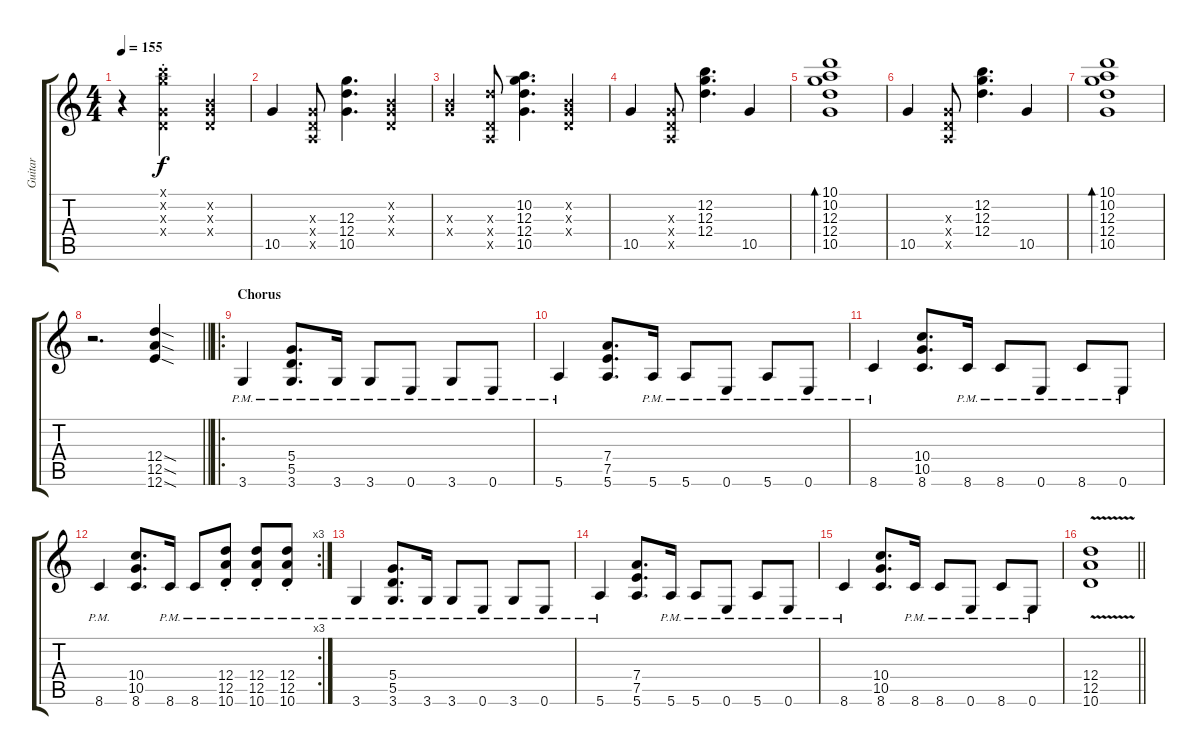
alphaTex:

\track ("Guitar" "Guitar") {instrument electricguitarclean}
\staff {score tabs}
\tuning (E4 B3 G3 D3 A2 E2) {hide}
\ts (4 4)
\tempo 155
\clef g2
\ks c
r.4{dy f} (7.1{st x} 8.2{st x} 0.3{x} 0.4{x}).2 (0.2{x} 0.3{x} 0.4{x}).4 |
10.5.4 (0.3{x} 0.4{x} 0.5{x}).8 (12.3 12.4 10.5).4{d} (0.2{x} 0.3{x} 0.4{x}).4 |
(0.3{x} 9.4{x}).4 (7.3{x} 0.4{x} 0.5{x}).8 (10.2 12.3 12.4 10.5).4{d} (0.2{x} 0.3{x} 0.4{x}).4 |
10.5.4 (0.3{x} 0.4{x} 0.5{x}).8 (12.2 12.3 12.4).4{d} 10.5.4 |
(10.1 10.2 12.3 12.4 10.5).1{bd 120} |
10.5.4 (0.3{x} 0.4{x} 0.5{x}).8 (12.2 12.3 12.4).4{d} 10.5.4 |
(10.1 10.2 12.3 12.4 10.5).1{bd 120} |
\barLineRight lightlight
r.2{d instrument distortionguitar} (12.4{sod} 12.5{sod} 12.6{sod}).4 |
\ro
\section ("" "Chorus")
3.6{pm}.4{instrument distortionguitar} (5.4{pm} 5.5{pm} 3.6{pm}).8{d} 3.6{pm}.16 3.6{pm}.8 0.6{pm}.8 3.6{pm}.8 0.6{pm}.8 |
5.6{pm}.4 (7.4 7.5 5.6).8{d} 5.6{pm}.16 5.6{pm}.8 0.6{pm}.8 5.6{pm}.8 0.6{pm}.8 |
8.6{pm}.4 (10.4 10.5 8.6).8{d} 8.6{pm}.16 8.6{pm}.8 0.6{pm}.8 8.6{pm}.8 0.6{pm}.8 |
\rc 3
8.6{pm}.4 (10.4 10.5 8.6).8{d} 8.6{pm}.16 8.6{pm}.8 (12.4{pm st} 12.5{pm st} 10.6{pm st}).8 (12.4{pm st} 12.5{pm st} 10.6{pm st}).8 (12.4{pm st} 12.5{pm st} 10.6{pm st}).8 |
3.6{pm}.4{instrument distortionguitar} (5.4{pm} 5.5{pm} 3.6{pm}).8{d} 3.6{pm}.16 3.6{pm}.8 0.6{pm}.8 3.6{pm}.8 0.6{pm}.8 |
5.6{pm}.4 (7.4 7.5 5.6).8{d} 5.6{pm}.16 5.6{pm}.8 0.6{pm}.8 5.6{pm}.8 0.6{pm}.8 |
8.6{pm}.4 (10.4 10.5 8.6).8{d} 8.6{pm}.16 8.6{pm}.8 0.6{pm}.8 8.6{pm}.8 0.6{pm}.8 |
\barLineRight lightlight
(12.4{v} 12.5{v} 10.6{v}).1
